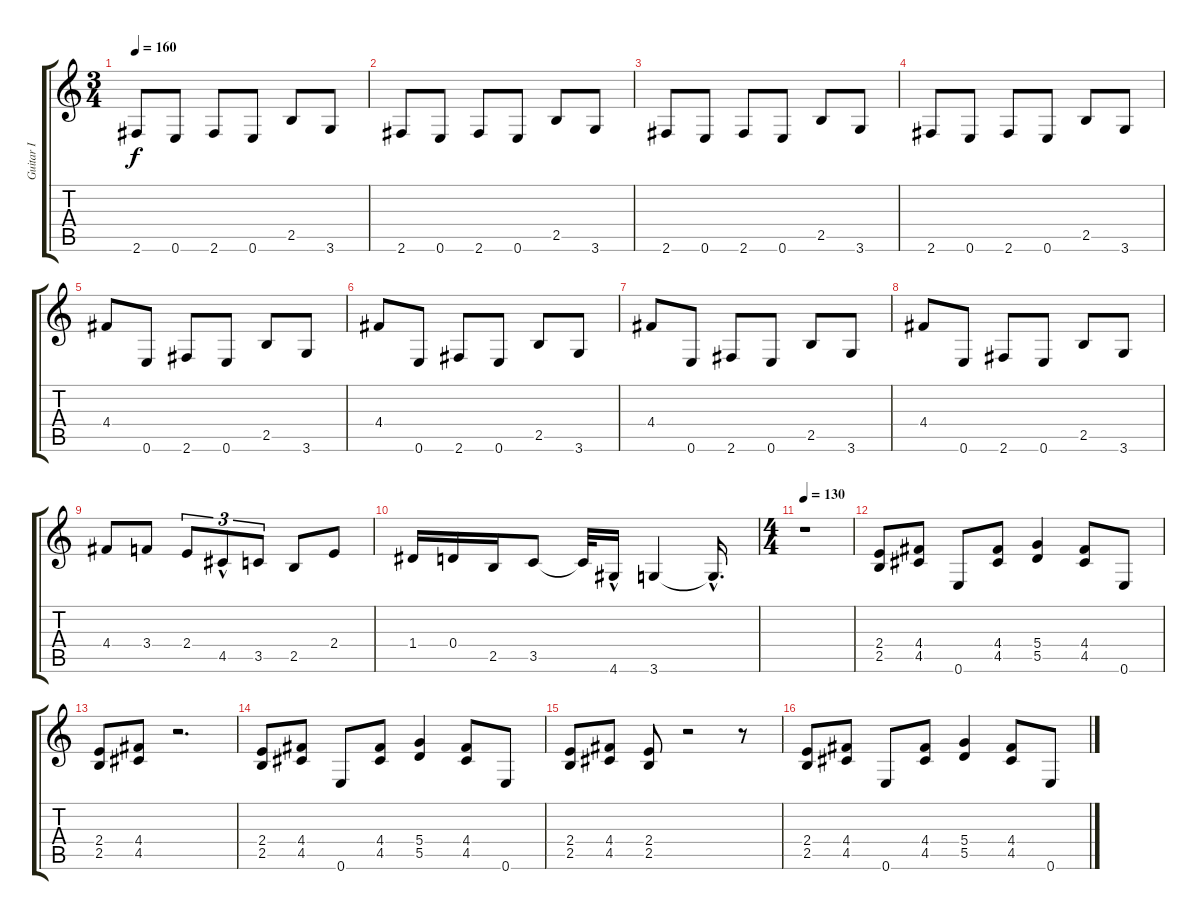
\track ("Guitar I" "Guitar I") {instrument distortionguitar}
\staff {score tabs}
\tuning (E4 B3 G3 D3 A2 E2) {hide}
\ts (3 4)
\tempo 160
\clef g2
\ks c
2.6.8{dy f} 0.6.8 2.6.8 0.6.8 2.5.8 3.6.8 |
2.6.8 0.6.8 2.6.8 0.6.8 2.5.8 3.6.8 |
2.6.8 0.6.8 2.6.8 0.6.8 2.5.8 3.6.8 |
2.6.8 0.6.8 2.6.8 0.6.8 2.5.8 3.6.8 |
4.4.8 0.6.8 2.6.8 0.6.8 2.5.8 3.6.8 |
4.4.8 0.6.8 2.6.8 0.6.8 2.5.8 3.6.8 |
4.4.8 0.6.8 2.6.8 0.6.8 2.5.8 3.6.8 |
4.4.8 0.6.8 2.6.8 0.6.8 2.5.8 3.6.8 |
4.4.8 3.4.8 2.4.8{tu (3 2)} 4.5{hac}.8{tu (3 2)} 3.5.8{tu (3 2)} 2.5.8 2.4.8 |
1.4.16 0.4.16 2.5.16 3.5.8 3.5{t}.32 4.6{hac}.16 3.6.4 3.6{hac t}.16{d} |
\ts (4 4)
\tempo 130
r.1 |
(2.4 2.5).8 (4.4 4.5).8 0.6.8 (4.4 4.5).8 (5.4 5.5).4 (4.4 4.5).8 0.6.8 |
(2.4 2.5).8 (4.4 4.5).8 r.2{d} |
(2.4 2.5).8 (4.4 4.5).8 0.6.8 (4.4 4.5).8 (5.4 5.5).4 (4.4 4.5).8 0.6.8 |
(2.4 2.5).8 (4.4 4.5).8 (2.4 2.5).8 r.2 r.8 |
(2.4 2.5).8 (4.4 4.5).8 0.6.8 (4.4 4.5).8 (5.4 5.5).4 (4.4 4.5).8 0.6.8
